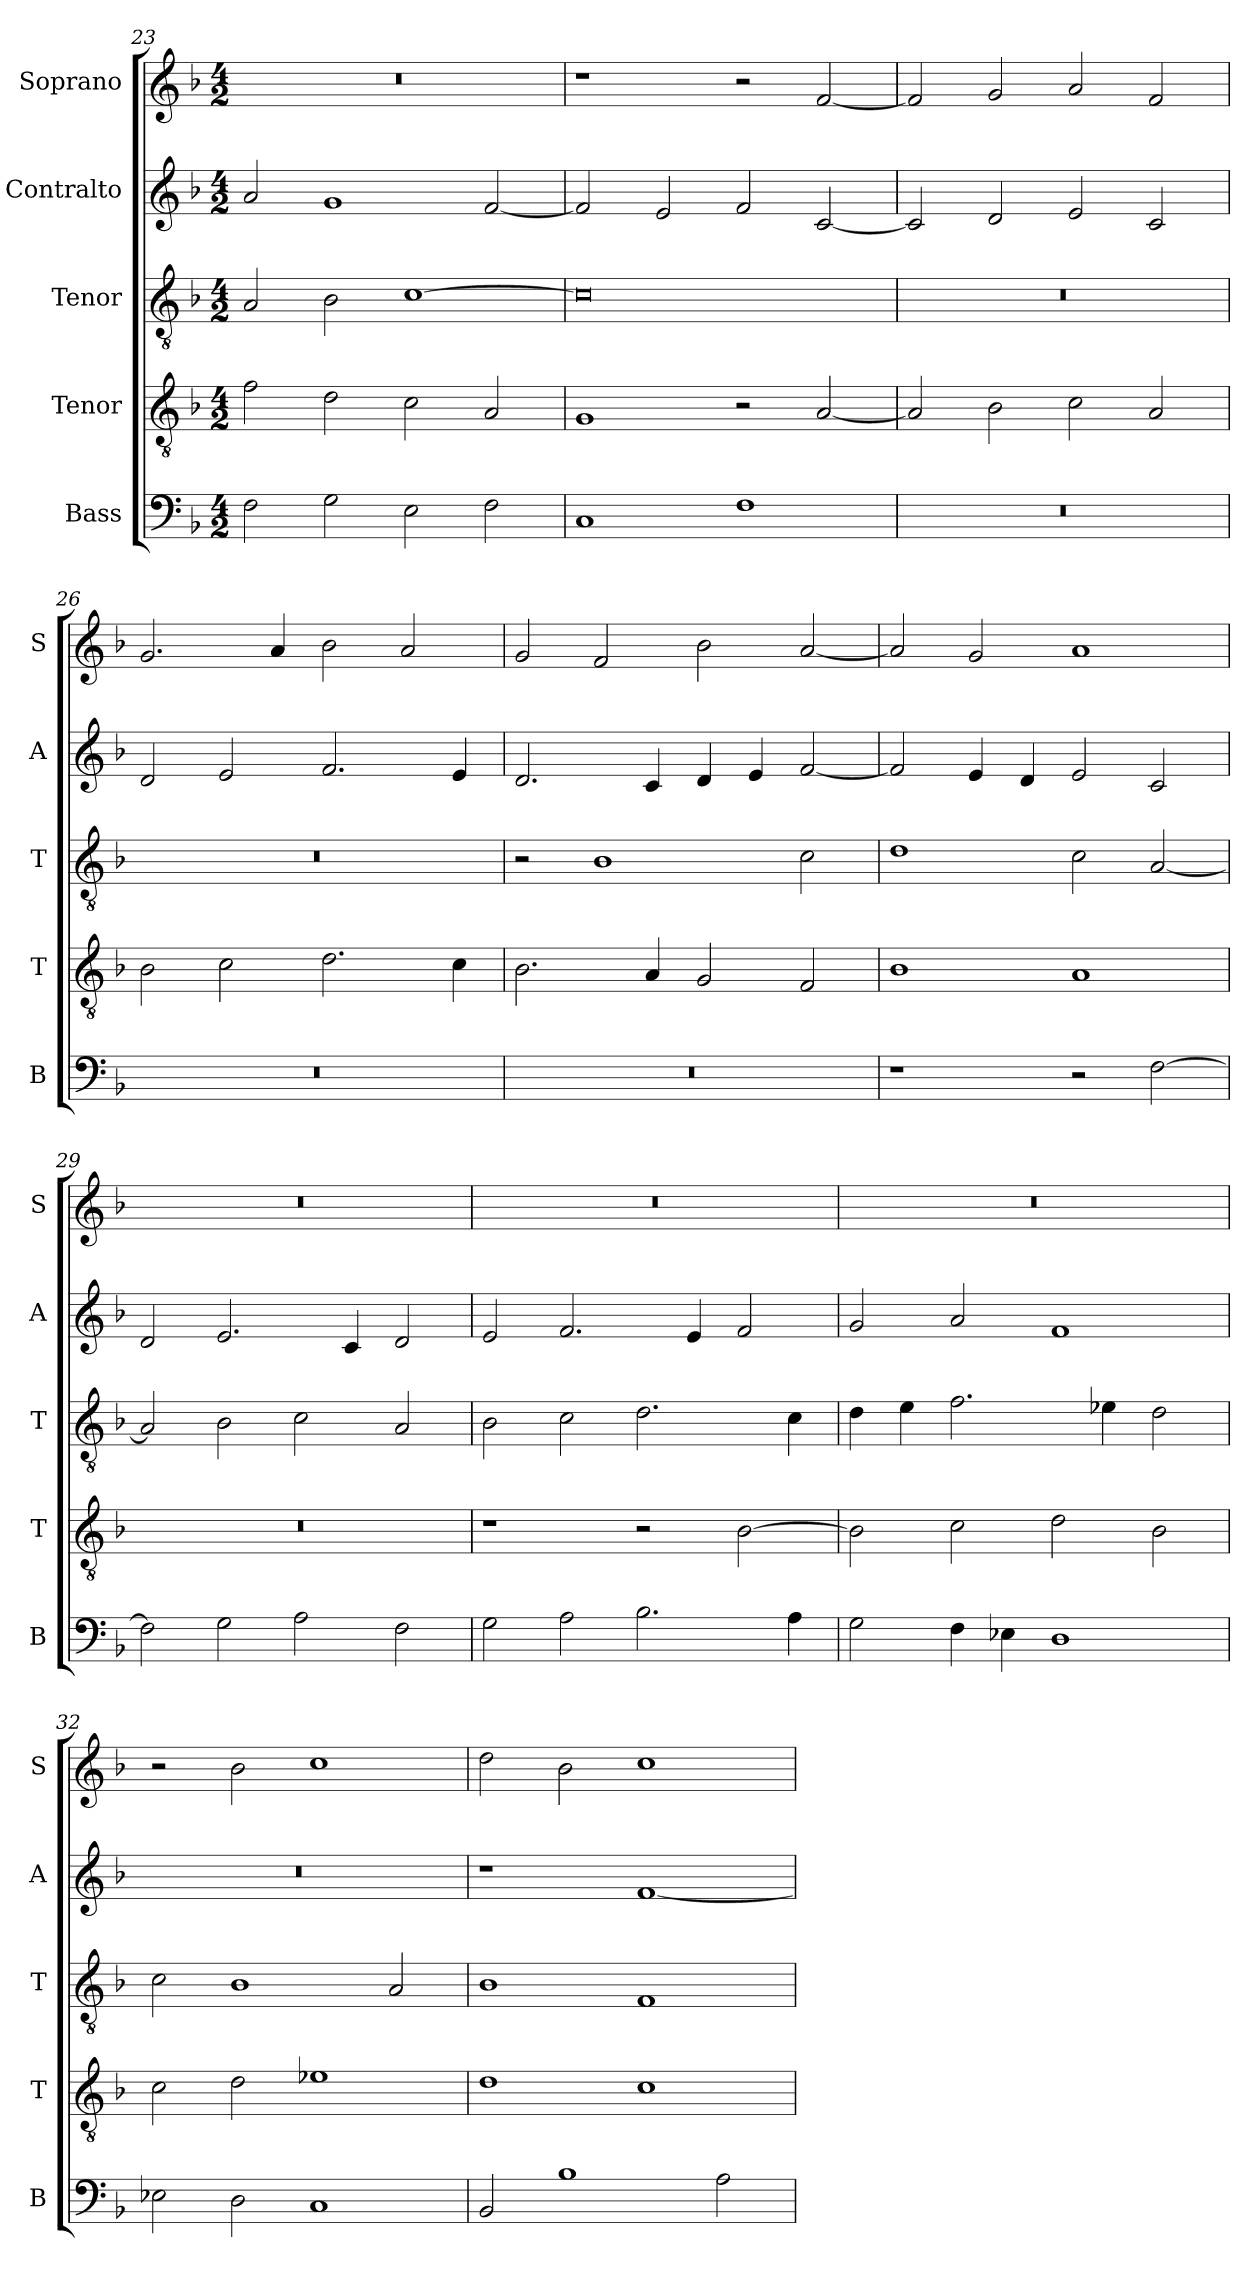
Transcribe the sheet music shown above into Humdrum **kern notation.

**kern	**kern	**kern	**kern	**kern
*part5	*part4	*part3	*part2	*part1
*staff5	*staff4	*staff3	*staff2	*staff1
*I"Bass	*I"Tenor	*I"Tenor	*I"Contralto	*I"Soprano
*I'B	*I'T	*I'T	*I'A	*I'S
*clefF4	*clefGv2	*clefGv2	*clefG2	*clefG2
*k[b-]	*k[b-]	*k[b-]	*k[b-]	*k[b-]
*F:ion	*F:ion	*F:ion	*F:ion	*F:ion
*M4/2	*M4/2	*M4/2	*M4/2	*M4/2
=23	=23	=23	=23	=23
2F	2f	2A	2a	0r
2G	2d	2B-	1g	.
2E	2c	[1c	.	.
2F	2A	.	[2f	.
=24	=24	=24	=24	=24
1C	1G	0c]	2f]	1r
.	.	.	2e	.
1F	2r	.	2f	2r
.	[2A	.	[2c	[2f
=25	=25	=25	=25	=25
0r	2A]	0r	2c]	2f]
.	2B-	.	2d	2g
.	2c	.	2e	2a
.	2A	.	2c	2f
=26	=26	=26	=26	=26
0r	2B-	0r	2d	2.g
.	2c	.	2e	.
.	.	.	.	4a
.	2.d	.	2.f	2b-
.	.	.	.	2a
.	4c	.	4e	.
=27	=27	=27	=27	=27
0r	2.B-	2r	2.d	2g
.	.	1B-	.	2f
.	4A	.	4c	.
.	2G	.	4d	2b-
.	.	.	4e	.
.	2F	2c	[2f	[2a
=28	=28	=28	=28	=28
1r	1B-	1d	2f]	2a]
.	.	.	4e	2g
.	.	.	4d	.
2r	1A	2c	2e	1a
[2F	.	[2A	2c	.
=29	=29	=29	=29	=29
2F]	0r	2A]	2d	0r
2G	.	2B-	2.e	.
2A	.	2c	.	.
.	.	.	4c	.
2F	.	2A	2d	.
=30	=30	=30	=30	=30
2G	1r	2B-	2e	0r
2A	.	2c	2.f	.
2.B-	2r	2.d	.	.
.	.	.	4e	.
.	[2B-	.	2f	.
4A	.	4c	.	.
=31	=31	=31	=31	=31
2G	2B-]	4d	2g	0r
.	.	4e	.	.
4F	2c	2.f	2a	.
4E-X	.	.	.	.
1D	2d	.	1f	.
.	.	4e-X	.	.
.	2B-	2d	.	.
=32	=32	=32	=32	=32
2E-X	2c	2c	0r	2r
2D	2d	1B-	.	2b-
1C	1e-X	.	.	1cc
.	.	2A	.	.
=33	=33	=33	=33	=33
2BB-	1d	1B-	1r	2dd
1B-	.	.	.	2b-
.	1c	1F	[1f	1cc
2A	.	.	.	.
=	=	=	=	=
*-	*-	*-	*-	*-
